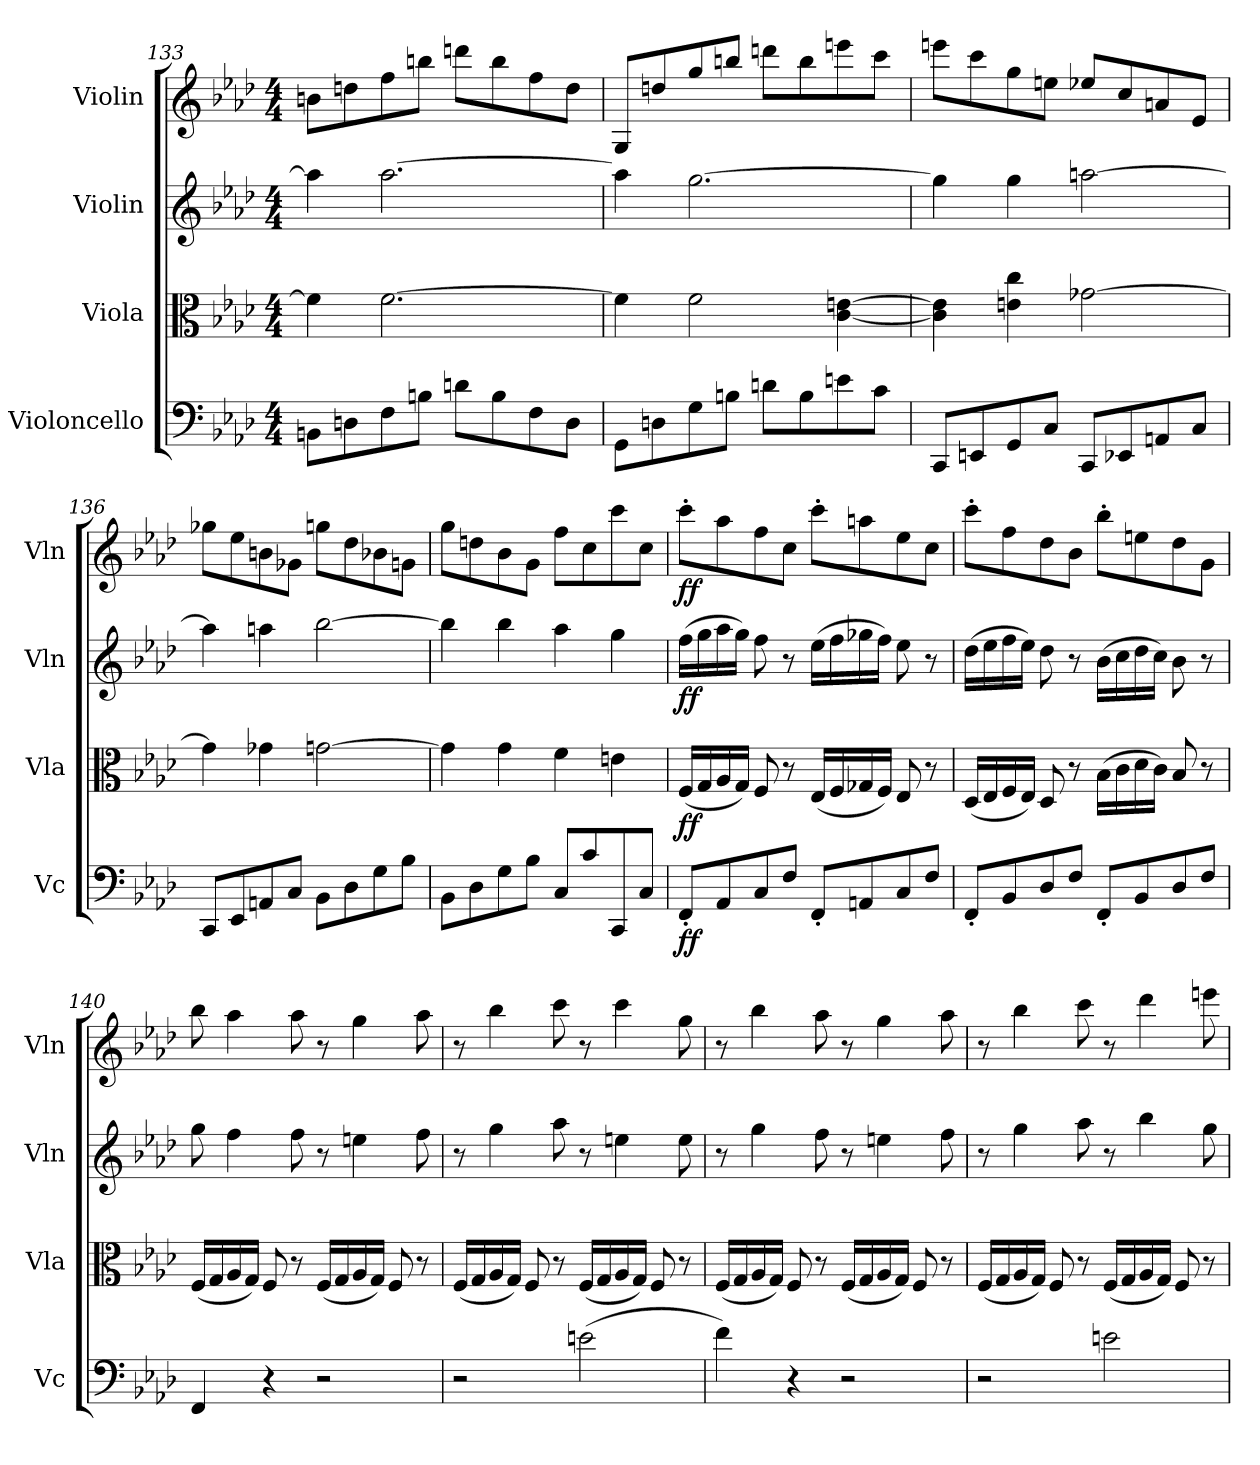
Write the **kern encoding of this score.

**kern	**dynam	**kern	**dynam	**kern	**dynam	**kern	**dynam
*part4	*part4	*part3	*part3	*part2	*part2	*part1	*part1
*staff4	*staff4	*staff3	*staff3	*staff2	*staff2	*staff1	*staff1
*I"Violoncello	*	*I"Viola	*	*I"Violin	*	*I"Violin	*
*I'Vc	*	*I'Vla	*	*I'Vln	*	*I'Vln	*
*clefF4	*	*clefC3	*	*clefG2	*	*clefG2	*
*k[b-e-a-d-]	*	*k[b-e-a-d-]	*	*k[b-e-a-d-]	*	*k[b-e-a-d-]	*
*f:	*	*f:	*	*f:	*	*f:	*
*M4/4	*	*M4/4	*	*M4/4	*	*M4/4	*
=133	=133	=133	=133	=133	=133	=133	=133
8BBn\L	.	4f\]	.	4aa-\]	.	8bn\L	.
8Dn\	.	.	.	.	.	8ddn\	.
8F\	.	[2.f\	.	[2.aa-\	.	8ff\	.
8Bn\J	.	.	.	.	.	8bbn\J	.
8dn\L	.	.	.	.	.	8dddn\L	.
8B\	.	.	.	.	.	8bb\	.
8F\	.	.	.	.	.	8ff\	.
8D\J	.	.	.	.	.	8dd\J	.
=134	=134	=134	=134	=134	=134	=134	=134
8GG\L	.	4f\]	.	4aa-\]	.	8G/L	.
8Dn\	.	.	.	.	.	8ddn/	.
8G\	.	2f\	.	[2.gg\	.	8gg/	.
8Bn\J	.	.	.	.	.	8bbn/J	.
8dn\L	.	.	.	.	.	8dddn\L	.
8B\	.	.	.	.	.	8bb\	.
8en\	.	[4c\ [4en\	.	.	.	8eeen\	.
8c\J	.	.	.	.	.	8ccc\J	.
=135	=135	=135	=135	=135	=135	=135	=135
8CC/L	.	4c]\ 4e]\	.	4gg\]	.	8eeen\L	.
8EEn/	.	.	.	.	.	8ccc\	.
8GG/	.	4en\ 4cc\	.	4gg\	.	8gg\	.
8C/J	.	.	.	.	.	8een\J	.
8CC/L	.	[2g-X\	.	[2aan\	.	8ee-X/L	.
8EE-X/	.	.	.	.	.	8cc/	.
8AAn/	.	.	.	.	.	8an/	.
8C/J	.	.	.	.	.	8e-/J	.
=136	=136	=136	=136	=136	=136	=136	=136
8CC/L	.	4g-\]	.	4aa\]	.	8gg-X\L	.
8EE-/	.	.	.	.	.	8ee-\	.
8AAn/	.	4g-X\	.	4aan\	.	8bn\	.
8C/J	.	.	.	.	.	8g-X\J	.
8BB-\L	.	[2gn\	.	[2bb-\	.	8ggn\L	.
8D-\	.	.	.	.	.	8dd-\	.
8G\	.	.	.	.	.	8b-X\	.
8B-\J	.	.	.	.	.	8gn\J	.
=137	=137	=137	=137	=137	=137	=137	=137
8BB-\L	.	4g\]	.	4bb-\]	.	8gg\L	.
8D-\	.	.	.	.	.	8ddn\	.
8G\	.	4g\	.	4bb-\	.	8b-\	.
8B-\J	.	.	.	.	.	8g\J	.
8C/L	.	4f\	.	4aa-\	.	8ff\L	.
8c/	.	.	.	.	.	8cc\	.
8CC/	.	4en\	.	4gg\	.	8ccc\	.
8C/J	.	.	.	.	.	8cc\J	.
=138	=138	=138	=138	=138	=138	=138	=138
8FF'/L	ff	(16F/LL	ff	(16ff\LL	ff	8ccc'\L	ff
.	.	16G/	.	16gg\	.	.	.
8AA-/	.	16A-/	.	16aa-\	.	8aa-\	.
.	.	16G/JJ)	.	16gg\JJ)	.	.	.
8C/	.	8F/	.	8ff\	.	8ff\	.
8F/J	.	8r	.	8r	.	8cc\J	.
8FF'/L	.	(16E-/LL	.	(16ee-\LL	.	8ccc'\L	.
.	.	16F/	.	16ff\	.	.	.
8AAn/	.	16G-X/	.	16gg-X\	.	8aan\	.
.	.	16F/JJ)	.	16ff\JJ)	.	.	.
8C/	.	8E-/	.	8ee-\	.	8ee-\	.
8F/J	.	8r	.	8r	.	8cc\J	.
=139	=139	=139	=139	=139	=139	=139	=139
8FF'/L	.	(16D-/LL	.	(16dd-\LL	.	8ccc'\L	.
.	.	16E-/	.	16ee-\	.	.	.
8BB-/	.	16F/	.	16ff\	.	8ff\	.
.	.	16E-/JJ)	.	16ee-\JJ)	.	.	.
8D-/	.	8D-/	.	8dd-\	.	8dd-\	.
8F/J	.	8r	.	8r	.	8b-\J	.
8FF'/L	.	(16B-\LL	.	(16b-\LL	.	8bb-'\L	.
.	.	16c\	.	16cc\	.	.	.
8BB-/	.	16d-\	.	16dd-\	.	8een\	.
.	.	16c\JJ)	.	16cc\JJ)	.	.	.
8D-/	.	8B-/	.	8b-\	.	8dd-\	.
8F/J	.	8r	.	8r	.	8g\J	.
=140	=140	=140	=140	=140	=140	=140	=140
4FF/	.	(16F/LL	.	8gg\	.	8bb-\	.
.	.	16G/	.	.	.	.	.
.	.	16A-/	.	4ff\	.	4aa-\	.
.	.	16G/JJ)	.	.	.	.	.
4r	.	8F/	.	.	.	.	.
.	.	8r	.	8ff\	.	8aa-\	.
2r	.	(16F/LL	.	8r	.	8r	.
.	.	16G/	.	.	.	.	.
.	.	16A-/	.	4een\	.	4gg\	.
.	.	16G/JJ)	.	.	.	.	.
.	.	8F/	.	.	.	.	.
.	.	8r	.	8ff\	.	8aa-\	.
=141	=141	=141	=141	=141	=141	=141	=141
2r	.	(16F/LL	.	8r	.	8r	.
.	.	16G/	.	.	.	.	.
.	.	16A-/	.	4gg\	.	4bb-\	.
.	.	16G/JJ)	.	.	.	.	.
.	.	8F/	.	.	.	.	.
.	.	8r	.	8aa-\	.	8ccc\	.
(2en\	.	(16F/LL	.	8r	.	8r	.
.	.	16G/	.	.	.	.	.
.	.	16A-/	.	4een\	.	4ccc\	.
.	.	16G/JJ)	.	.	.	.	.
.	.	8F/	.	.	.	.	.
.	.	8r	.	8ee\	.	8gg\	.
=142	=142	=142	=142	=142	=142	=142	=142
4f\)	.	(16F/LL	.	8r	.	8r	.
.	.	16G/	.	.	.	.	.
.	.	16A-/	.	4gg\	.	4bb-\	.
.	.	16G/JJ)	.	.	.	.	.
4r	.	8F/	.	.	.	.	.
.	.	8r	.	8ff\	.	8aa-\	.
2r	.	(16F/LL	.	8r	.	8r	.
.	.	16G/	.	.	.	.	.
.	.	16A-/	.	4een\	.	4gg\	.
.	.	16G/JJ)	.	.	.	.	.
.	.	8F/	.	.	.	.	.
.	.	8r	.	8ff\	.	8aa-\	.
=143	=143	=143	=143	=143	=143	=143	=143
2r	.	(16F/LL	.	8r	.	8r	.
.	.	16G/	.	.	.	.	.
.	.	16A-/	.	4gg\	.	4bb-\	.
.	.	16G/JJ)	.	.	.	.	.
.	.	8F/	.	.	.	.	.
.	.	8r	.	8aa-\	.	8ccc\	.
2en\	.	(16F/LL	.	8r	.	8r	.
.	.	16G/	.	.	.	.	.
.	.	16A-/	.	4bb-\	.	4ddd-\	.
.	.	16G/JJ)	.	.	.	.	.
.	.	8F/	.	.	.	.	.
.	.	8r	.	8gg\	.	8eeen\	.
=	=	=	=	=	=	=	=
*-	*-	*-	*-	*-	*-	*-	*-
